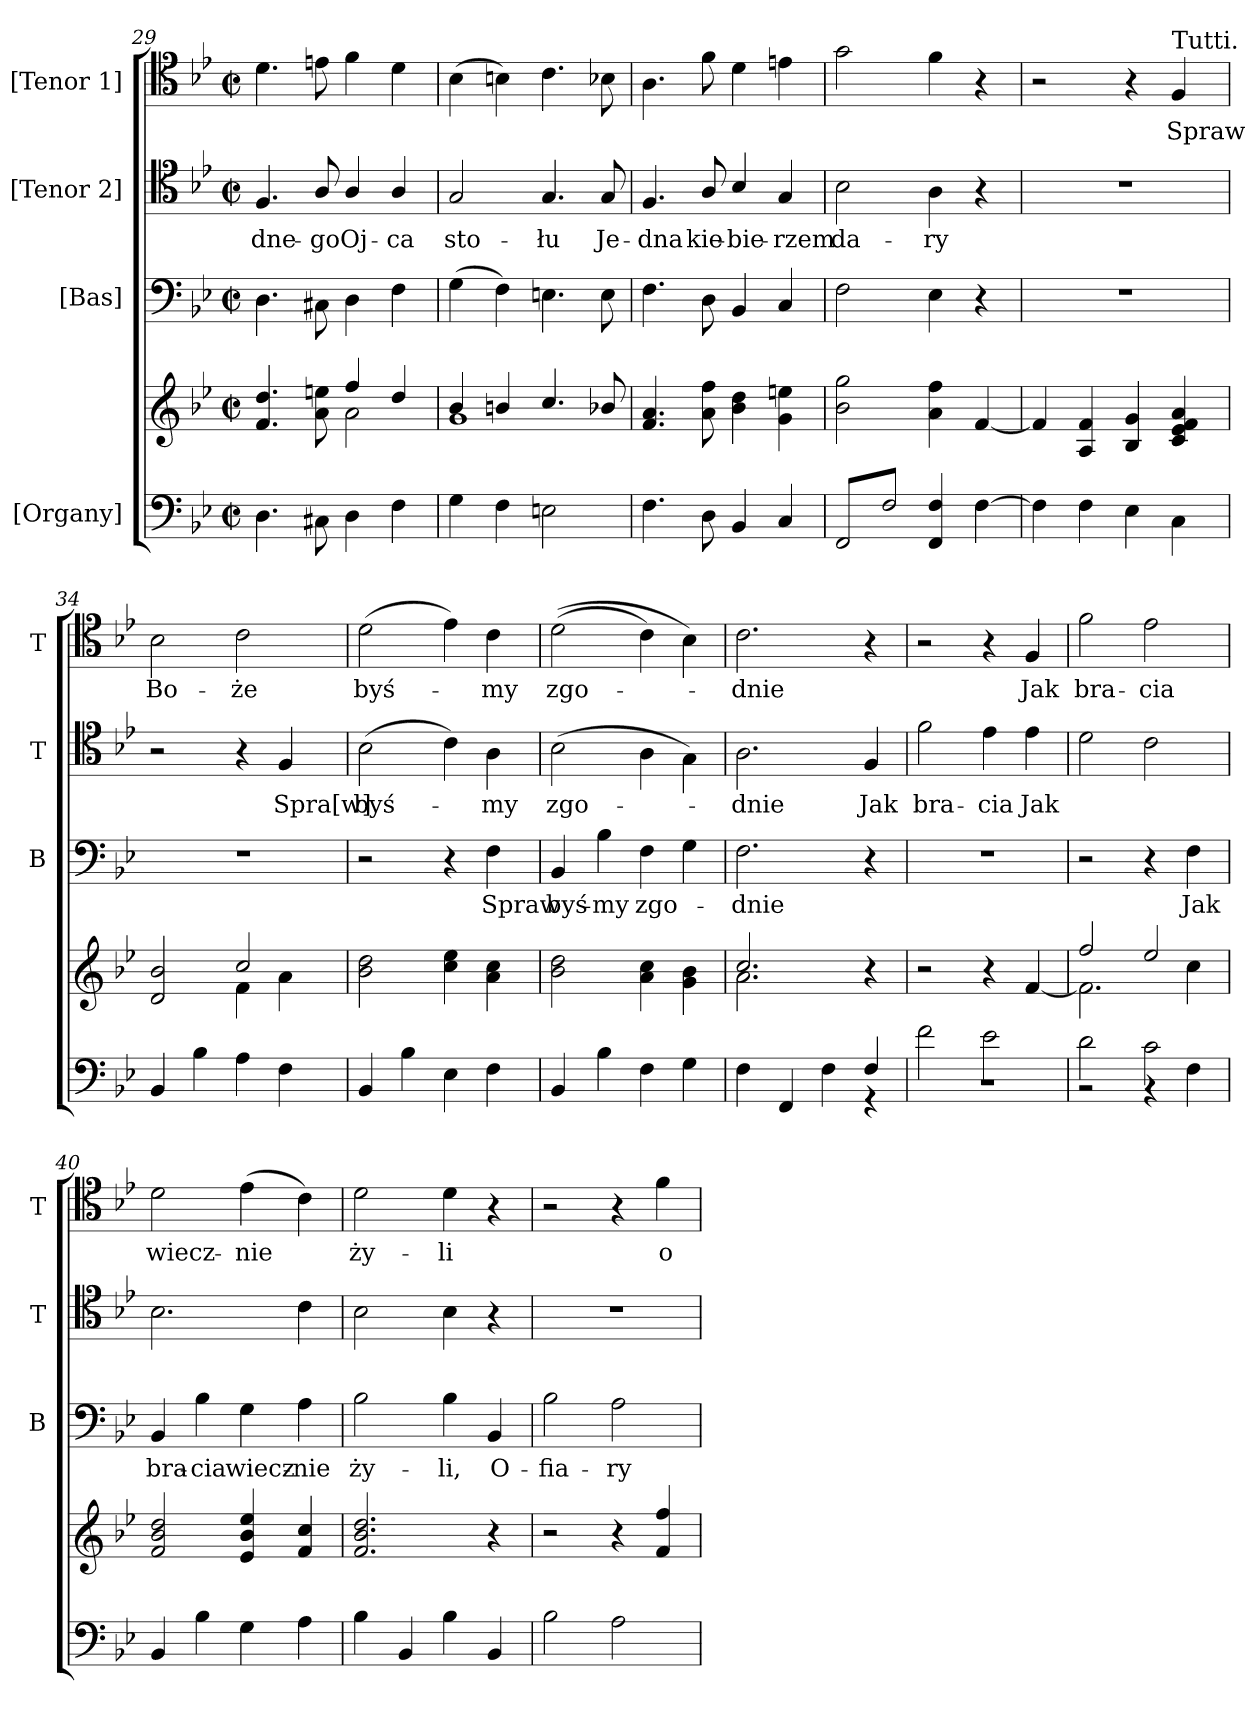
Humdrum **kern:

**kern	**kern	**kern	**text	**kern	**text	**kern	**text
*part4	*part4	*part3	*part3	*part2	*part2	*part1	*part1
*staff5	*staff4	*staff3	*staff3	*staff2	*staff2	*staff1	*staff1
*I"[Organy]	*	*I"[Bas]	*	*I"[Tenor 2]	*	*I"[Tenor 1]	*
*	*	*I'B	*	*I'T	*	*I'T	*
*clefF4	*clefG2	*clefF4	*	*clefC4	*	*clefC4	*
*k[b-e-]	*k[b-e-]	*k[b-e-]	*	*k[b-e-]	*	*k[b-e-]	*
*M2/2	*M2/2	*M2/2	*	*M2/2	*	*M2/2	*
*met(c|)	*met(c|)	*met(c|)	*	*met(c|)	*	*met(c|)	*
=29	=29	=29	=29	=29	=29	=29	=29
*	*^	*	*	*	*	*	*
4.D\	4.f/ 4.dd/	2ryy	4.D\	.	4.F/	-dne-	4.d\	.
8C#X\	8a\ 8een\	.	8C#X\	.	8A/	-go	8en\	.
4D\	4ff/	2a\	4D\	.	4A/	Oj-	4f\	.
4F\	4dd/	.	4F\	.	4A/	-ca	4d\	.
=30	=30	=30	=30	=30	=30	=30	=30	=30
4G\	4b-/	1g	(4G\	.	2G/	sto-	(4B-\	.
4F\	4bn/	.	4F\)	.	.	.	4Bn\)	.
2En\	4.cc/	.	4.En\	.	4.G/	-łu	4.c\	.
.	8b-X/	.	8E\	.	8G/	Je-	8B-X\	.
*	*v	*v	*	*	*	*	*	*
=31	=31	=31	=31	=31	=31	=31	=31
4.F\	4.f/ 4.a/	4.F\	.	4.F/	-dna	4.A\	.
8D\	8a\ 8ff\	8D\	.	8A/	kie-	8f\	.
4BB-/	4b-\ 4dd\	4BB-/	.	4B-/	-bie-	4d\	.
4C/	4g\ 4een\	4C/	.	4G/	-rzem	4en\	.
=32	=32	=32	=32	=32	=32	=32	=32
!LO:TX:a:color=crimson:t=⚠	!	!	!	!	!	!	!
*tremolo	*	*	*	*	*	*	*
8FF/L	2b-\ 2gg\	2F\	.	2B-\	da-	2g\	.
8F/	.	.	.	.	.	.	.
8FF/	.	.	.	.	.	.	.
8F/J	.	.	.	.	.	.	.
*Xtremolo	*	*	*	*	*	*	*
4FF/ 4F/	4a\ 4ff\	4E-\	.	4A\	-ry	4f\	.
.	.	.	.	.	.	.	.
[4F\	[4f/	4r	.	4r	.	4r	.
=33	=33	=33	=33	=33	=33	=33	=33
4F\]	4f/]	1r	.	1r	.	2r	.
4F\	4A/ 4f/	.	.	.	.	.	.
4E-\	4B-/ 4g/	.	.	.	.	4r	.
!	!	!	!	!	!	!LO:TX:a:t=Tutti.	!
4C\	4c/ 4e-/ 4f/ 4a/	.	.	.	.	4F/	Spraw
=34	=34	=34	=34	=34	=34	=34	=34
*	*^	*	*	*	*	*	*
4BB-/	2d/ 2b-/	2ryy	1r	.	2r	.	2B-\	Bo-
4B-\	.	.	.	.	.	.	.	.
4A\	2cc/	4f\	.	.	4r	.	2c\	-że
4F\	.	4a\	.	.	4F/	Spra[w]	.	.
*	*v	*v	*	*	*	*	*	*
=35	=35	=35	=35	=35	=35	=35	=35
4BB-/	2b-\ 2dd\	2r	.	(2B-\	byś-	(2d\	byś-
4B-\	.	.	.	.	.	.	.
4E-\	4cc\ 4ee-\	4r	.	4c\)	.	4e-\)	.
4F\	4a\ 4cc\	4F\	Spraw	4A\	-my	4c\	-my
=36	=36	=36	=36	=36	=36	=36	=36
4BB-/	2b-\ 2dd\	4BB-/	byś-	(2B-\	zgo-	((2d\	zgo-
4B-\	.	4B-\	-my	.	.	.	.
4F\	4a\ 4cc\	4F\	zgo-	4A\	.	4c\)	.
4G\	4g\ 4b-\	4G\	.	4G\)	.	4B-\)	.
=37	=37	=37	=37	=37	=37	=37	=37
*^	*^	*	*	*	*	*	*
4F\	2ryy	2.cc/	2.a\	2.F\	-dnie	2.A\	-dnie	2.c\	-dnie
4FF/	.	.	.	.	.	.	.	.	.
4F\	4ryy	.	.	.	.	.	.	.	.
4F/	4r	4r	4ryy	4r	.	4F/	Jak	4r	.
*	*	*v	*v	*	*	*	*	*	*
=38	=38	=38	=38	=38	=38	=38	=38	=38
2f\	1r	2r	1r	.	2f\	bra-	2r	.
2e-\	.	4r	.	.	4e-\	-cia	4r	.
.	.	[4f/	.	.	4e-\	Jak	4F/	Jak
=39	=39	=39	=39	=39	=39	=39	=39	=39
*	*	*^	*	*	*	*	*	*
2d\	2r	2ff/	2.f\]	2r	.	2d\	.	2f\	bra-
2c\	4r	2ee-/	.	4r	.	2c\	.	2e-\	-cia
.	4F\	.	4cc\	4F\	Jak	.	.	.	.
*v	*v	*	*	*	*	*	*	*	*
*	*v	*v	*	*	*	*	*	*
=40	=40	=40	=40	=40	=40	=40	=40
4BB-/	2f/ 2b-/ 2dd/	4BB-/	bra-	2.B-\	.	2d\	wiecz-
4B-\	.	4B-\	-cia	.	.	.	.
4G\	4e-/ 4b-/ 4ee-/	4G\	wiecz-	.	.	(4e-\	-nie
4A\	4f/ 4cc/	4A\	-nie	4c\	.	4c\)	.
=41	=41	=41	=41	=41	=41	=41	=41
4B-\	2.f/ 2.b-/ 2.dd/	2B-\	ży-	2B-\	.	2d\	ży-
4BB-/	.	.	.	.	.	.	.
4B-\	.	4B-\	-li,	4B-\	.	4d\	-li
4BB-/	4r	4BB-/	O-	4r	.	4r	.
=42	=42	=42	=42	=42	=42	=42	=42
2B-\	2r	2B-\	-fia-	1r	.	2r	.
2A\	4r	2A\	-ry	.	.	4r	.
.	4f/ 4ff/	.	.	.	.	4f\	o-
=	=	=	=	=	=	=	=
*-	*-	*-	*-	*-	*-	*-	*-
